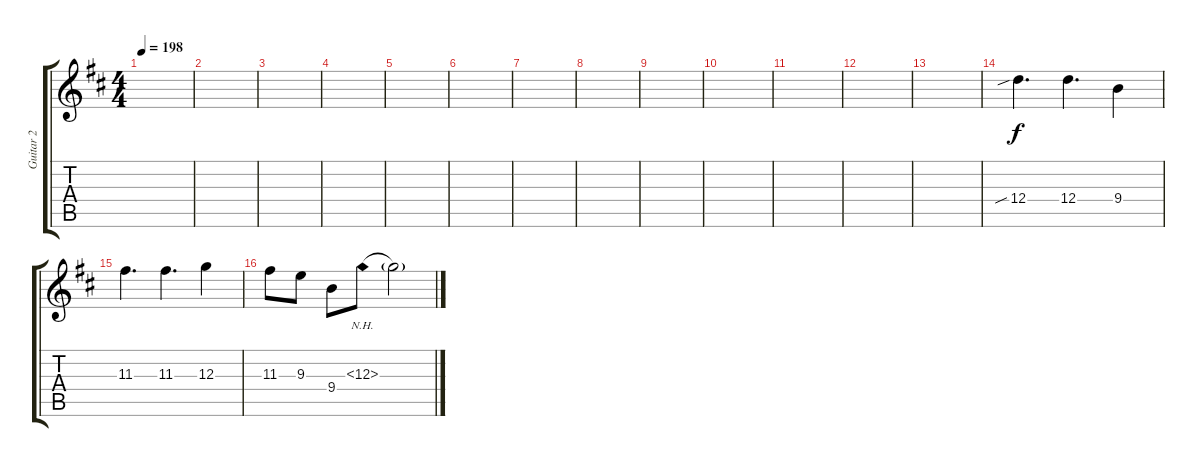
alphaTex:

\track ("Guitar 2" "Guitar 2") {instrument distortionguitar}
\staff {score tabs}
\tuning (E4 B3 G3 D3 A2 E2) {hide}
\ts (4 4)
\tempo 198
\clef g2
\ks bminor
|
|
|
|
|
|
|
|
|
|
|
|
|
12.4{sib}.4{d} 12.4.4{d} 9.4.4 |
11.3.4{d} 11.3.4{d} 12.3.4 |
11.3.8 9.3.8 9.4.8 12.3{be (hold 0 0 60 0) nh}.8 12.3{t}.2
